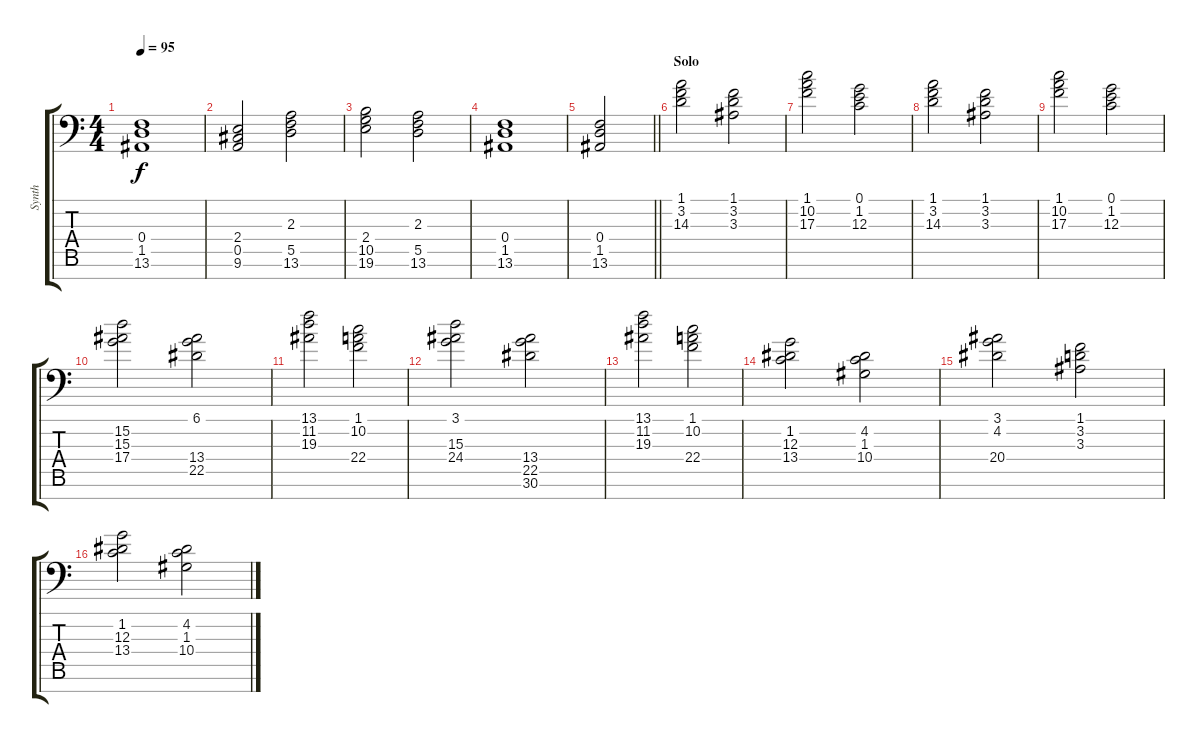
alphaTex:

\track ("Synth" "Synth") {instrument pad4choir}
\staff {score tabs}
\tuning (E4 B3 G3 D3 A2 E2 C-1) {hide}
\ts (4 4)
\tempo 95
\clef f4
\ks c
(0.4 1.5 13.6).1{dy f} |
(2.4 0.5 9.6).2 (2.3 5.5 13.6).2 |
(2.4 10.5 19.6).2 (2.3 5.5 13.6).2 |
(0.4 1.5 13.6).1 |
\barLineRight lightlight
(0.4 1.5 13.6).2 |
\section ("" "Solo")
(1.1 3.2 14.3).2 (1.1 3.2 3.3).2 |
(1.1 10.2 17.3).2 (0.1 1.2 12.3).2 |
(1.1 3.2 14.3).2 (1.1 3.2 3.3).2 |
(1.1 10.2 17.3).2 (0.1 1.2 12.3).2 |
(15.2 15.3 17.4).2 (6.1 13.4 22.5).2 |
(13.1 11.2 19.3).2 (1.1 10.2 22.4).2 |
(3.1 15.3 24.4).2 (13.4 22.5 30.6).2 |
(13.1 11.2 19.3).2 (1.1 10.2 22.4).2 |
(1.2 12.3 13.4).2 (4.2 1.3 10.4).2 |
(3.1 4.2 20.4).2 (1.1 3.2 3.3).2 |
(1.2 12.3 13.4).2 (4.2 1.3 10.4).2
